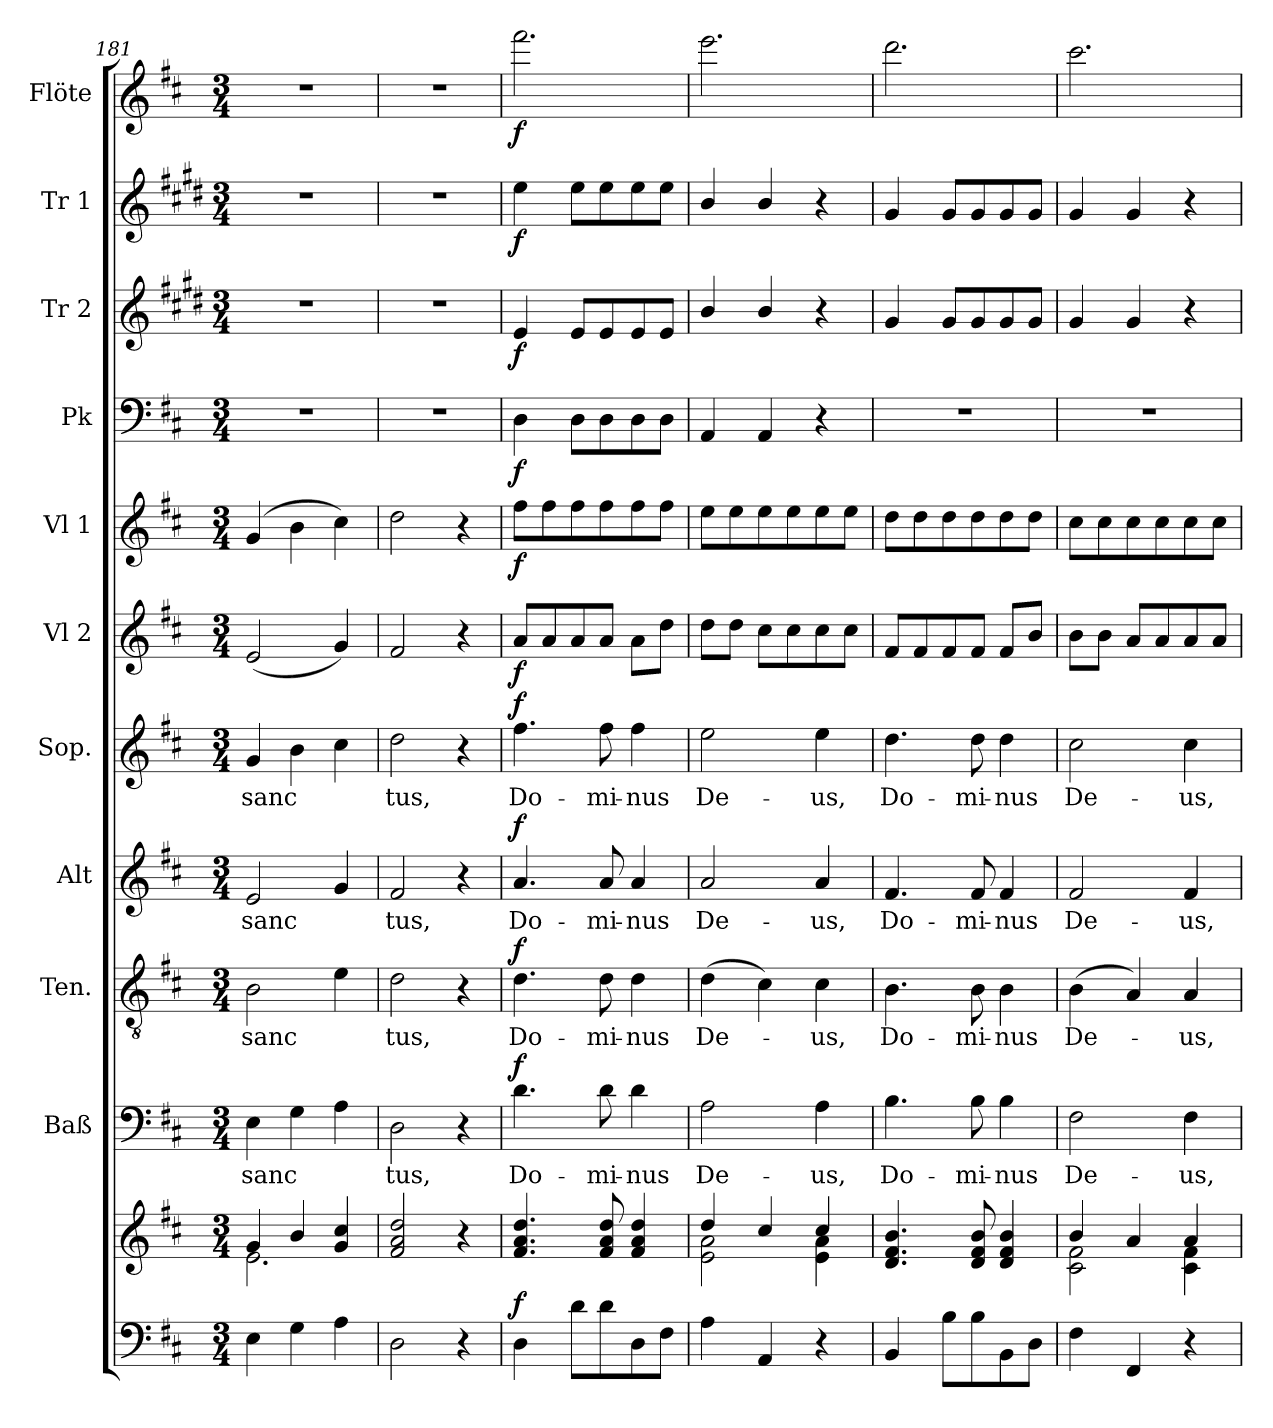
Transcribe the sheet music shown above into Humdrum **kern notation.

**kern	**kern	**dynam	**kern	**text	**dynam	**kern	**text	**dynam	**kern	**text	**dynam	**kern	**text	**dynam	**kern	**dynam	**kern	**dynam	**kern	**dynam	**kern	**dynam	**kern	**dynam	**kern	**dynam
*part11	*part11	*part11	*part10	*part10	*part10	*part9	*part9	*part9	*part8	*part8	*part8	*part7	*part7	*part7	*part6	*part6	*part5	*part5	*part4	*part4	*part3	*part3	*part2	*part2	*part1	*part1
*staff12	*staff11	*staff11/12	*staff10	*staff10	*staff10	*staff9	*staff9	*staff9	*staff8	*staff8	*staff8	*staff7	*staff7	*staff7	*staff6	*staff6	*staff5	*staff5	*staff4	*staff4	*staff3	*staff3	*staff2	*staff2	*staff1	*staff1
*	*	*	*I"Baß	*	*	*I"Ten.	*	*	*I"Alt	*	*	*I"Sop.	*	*	*I"Vl 2	*	*I"Vl 1	*	*I"Pk	*	*I"Tr 2	*	*I"Tr 1	*	*I"Flöte	*
*	*	*	*	*	*	*	*	*	*	*	*	*	*	*	*	*	*	*	*	*	*	*	*	*	*I'Fl	*
!!LO:PB:g=z
*clefF4	*clefG2	*	*clefF4	*	*	*clefGv2	*	*	*clefG2	*	*	*clefG2	*	*	*clefG2	*	*clefG2	*	*clefF4	*	*clefG2	*	*clefG2	*	*clefG2	*
*	*	*	*	*	*	*	*	*	*	*	*	*	*	*	*	*	*	*	*	*	*ITrd1c2	*	*ITrd1c2	*	*	*
*k[f#c#]	*k[f#c#]	*	*k[f#c#]	*	*	*k[f#c#]	*	*	*k[f#c#]	*	*	*k[f#c#]	*	*	*k[f#c#]	*	*k[f#c#]	*	*k[f#c#]	*	*k[f#c#]	*	*k[f#c#]	*	*k[f#c#]	*
*D:	*D:	*	*D:	*	*	*D:	*	*	*D:	*	*	*D:	*	*	*D:	*	*D:	*	*D:	*	*D:	*	*D:	*	*D:	*
*M3/4	*M3/4	*	*M3/4	*	*	*M3/4	*	*	*M3/4	*	*	*M3/4	*	*	*M3/4	*	*M3/4	*	*M3/4	*	*M3/4	*	*M3/4	*	*M3/4	*
=181	=181	=181	=181	=181	=181	=181	=181	=181	=181	=181	=181	=181	=181	=181	=181	=181	=181	=181	=181	=181	=181	=181	=181	=181	=181	=181
*	*^	*	*	*	*	*	*	*	*	*	*	*	*	*	*	*	*	*	*	*	*	*	*	*	*	*
!	!	!	!	!	!LO:LY:b	!	!	!LO:LY:b	!	!	!LO:LY:b	!	!	!LO:LY:b	!	!	!	!	!	!	!	!	!	!	!	!	!
4E\	4g/	2.e\	.	4E\	sanc	.	2B\	sanc	.	2e/	sanc	.	4g/	sanc	.	(<2e/	.	(4g/	.	2.r	.	2.r	.	2.r	.	2.r	.
4G\	4b/	.	.	4G\	.	.	.	.	.	.	.	.	4b\	.	.	.	.	4b\	.	.	.	.	.	.	.	.	.
4A\	4g/ 4cc#/	.	.	4A\	.	.	4e\	.	.	4g/	.	.	4cc#\	.	.	4g/)	.	4cc#\)	.	.	.	.	.	.	.	.	.
*	*v	*v	*	*	*	*	*	*	*	*	*	*	*	*	*	*	*	*	*	*	*	*	*	*	*	*	*
=182	=182	=182	=182	=182	=182	=182	=182	=182	=182	=182	=182	=182	=182	=182	=182	=182	=182	=182	=182	=182	=182	=182	=182	=182	=182	=182
!	!	!	!	!LO:LY:b	!	!	!LO:LY:b	!	!	!LO:LY:b	!	!	!LO:LY:b	!	!	!	!	!	!	!	!	!	!	!	!	!
2D\	2f#/ 2a/ 2dd/	.	2D\	tus,	.	2d\	tus,	.	2f#/	tus,	.	2dd\	tus,	.	2f#/	.	2dd\	.	2.r	.	2.r	.	2.r	.	2.r	.
4r	4r	.	4r	.	.	4r	.	.	4r	.	.	4r	.	.	4r	.	4r	.	.	.	.	.	.	.	.	.
=183	=183	=183	=183	=183	=183	=183	=183	=183	=183	=183	=183	=183	=183	=183	=183	=183	=183	=183	=183	=183	=183	=183	=183	=183	=183	=183
!	!	!LO:DY:a=2	!	!LO:LY:b	!LO:DY:a	!	!LO:LY:b	!LO:DY:a	!	!LO:LY:b	!LO:DY:a	!	!LO:LY:b	!LO:DY:a	!	!LO:DY:b	!	!LO:DY:b	!	!LO:DY:b	!	!LO:DY:b	!	!LO:DY:b	!	!LO:DY:b
4D\	4.f#/ 4.a/ 4.dd/	f	4.d\	Do-	f	4.d\	Do-	f	4.a/	Do-	f	4.ff#\	Do-	f	8a/L	f	8ff#\L	f	4D\	f	4d/	f	4dd\	f	2.fff#\	f
.	.	.	.	.	.	.	.	.	.	.	.	.	.	.	8a/	.	8ff#\	.	.	.	.	.	.	.	.	.
8d\L	.	.	.	.	.	.	.	.	.	.	.	.	.	.	8a/	.	8ff#\	.	8D\L	.	8d/L	.	8dd\L	.	.	.
!	!	!	!	!LO:LY:b	!	!	!LO:LY:b	!	!	!LO:LY:b	!	!	!LO:LY:b	!	!	!	!	!	!	!	!	!	!	!	!	!
8d\	8f#/ 8a/ 8dd/	.	8d\	-mi-	.	8d\	-mi-	.	8a/	-mi-	.	8ff#\	-mi-	.	8a/J	.	8ff#\	.	8D\	.	8d/	.	8dd\	.	.	.
!	!	!	!	!LO:LY:b	!	!	!LO:LY:b	!	!	!LO:LY:b	!	!	!LO:LY:b	!	!	!	!	!	!	!	!	!	!	!	!	!
8D\	4f#/ 4a/ 4dd/	.	4d\	-nus	.	4d\	-nus	.	4a/	-nus	.	4ff#\	-nus	.	8a\L	.	8ff#\	.	8D\	.	8d/	.	8dd\	.	.	.
8F#\J	.	.	.	.	.	.	.	.	.	.	.	.	.	.	8dd\J	.	8ff#\J	.	8D\J	.	8d/J	.	8dd\J	.	.	.
=184	=184	=184	=184	=184	=184	=184	=184	=184	=184	=184	=184	=184	=184	=184	=184	=184	=184	=184	=184	=184	=184	=184	=184	=184	=184	=184
*	*^	*	*	*	*	*	*	*	*	*	*	*	*	*	*	*	*	*	*	*	*	*	*	*	*	*
!	!	!	!	!	!LO:LY:b	!	!	!LO:LY:b	!	!	!LO:LY:b	!	!	!LO:LY:b	!	!	!	!	!	!	!	!	!	!	!	!	!
4A\	4dd/	2e\ 2a\	.	2A\	De-	.	(>4d\	De-	.	2a/	De-	.	2ee\	De-	.	8dd\L	.	8ee\L	.	4AA/	.	4a/	.	4a/	.	2.eee\	.
.	.	.	.	.	.	.	.	.	.	.	.	.	.	.	.	8dd\J	.	8ee\	.	.	.	.	.	.	.	.	.
4AA/	4cc#/	.	.	.	.	.	4c#\)	.	.	.	.	.	.	.	.	8cc#\L	.	8ee\	.	4AA/	.	4a/	.	4a/	.	.	.
.	.	.	.	.	.	.	.	.	.	.	.	.	.	.	.	8cc#\	.	8ee\	.	.	.	.	.	.	.	.	.
!	!	!	!	!	!LO:LY:b	!	!	!LO:LY:b	!	!	!LO:LY:b	!	!	!LO:LY:b	!	!	!	!	!	!	!	!	!	!	!	!	!
4r	4cc#/	4e\ 4a\	.	4A\	-us,	.	4c#\	-us,	.	4a/	-us,	.	4ee\	-us,	.	8cc#\	.	8ee\	.	4r	.	4r	.	4r	.	.	.
.	.	.	.	.	.	.	.	.	.	.	.	.	.	.	.	8cc#\J	.	8ee\J	.	.	.	.	.	.	.	.	.
*	*v	*v	*	*	*	*	*	*	*	*	*	*	*	*	*	*	*	*	*	*	*	*	*	*	*	*	*
=185	=185	=185	=185	=185	=185	=185	=185	=185	=185	=185	=185	=185	=185	=185	=185	=185	=185	=185	=185	=185	=185	=185	=185	=185	=185	=185
!	!	!	!	!LO:LY:b	!	!	!LO:LY:b	!	!	!LO:LY:b	!	!	!LO:LY:b	!	!	!	!	!	!	!	!	!	!	!	!	!
4BB/	4.d/ 4.f#/ 4.b/	.	4.B\	Do-	.	4.B\	Do-	.	4.f#/	Do-	.	4.dd\	Do-	.	8f#/L	.	8dd\L	.	2.r	.	4f#/	.	4f#/	.	2.ddd\	.
.	.	.	.	.	.	.	.	.	.	.	.	.	.	.	8f#/	.	8dd\	.	.	.	.	.	.	.	.	.
8B\L	.	.	.	.	.	.	.	.	.	.	.	.	.	.	8f#/	.	8dd\	.	.	.	8f#/L	.	8f#/L	.	.	.
!	!	!	!	!LO:LY:b	!	!	!LO:LY:b	!	!	!LO:LY:b	!	!	!LO:LY:b	!	!	!	!	!	!	!	!	!	!	!	!	!
8B\	8d/ 8f#/ 8b/	.	8B\	-mi-	.	8B\	-mi-	.	8f#/	-mi-	.	8dd\	-mi-	.	8f#/J	.	8dd\	.	.	.	8f#/	.	8f#/	.	.	.
!	!	!	!	!LO:LY:b	!	!	!LO:LY:b	!	!	!LO:LY:b	!	!	!LO:LY:b	!	!	!	!	!	!	!	!	!	!	!	!	!
8BB\	4d/ 4f#/ 4b/	.	4B\	-nus	.	4B\	-nus	.	4f#/	-nus	.	4dd\	-nus	.	8f#/L	.	8dd\	.	.	.	8f#/	.	8f#/	.	.	.
8D\J	.	.	.	.	.	.	.	.	.	.	.	.	.	.	8b/J	.	8dd\J	.	.	.	8f#/J	.	8f#/J	.	.	.
!!LO:PB:g=z
=186	=186	=186	=186	=186	=186	=186	=186	=186	=186	=186	=186	=186	=186	=186	=186	=186	=186	=186	=186	=186	=186	=186	=186	=186	=186	=186
*	*^	*	*	*	*	*	*	*	*	*	*	*	*	*	*	*	*	*	*	*	*	*	*	*	*	*
!	!	!	!	!	!LO:LY:b	!	!	!LO:LY:b	!	!	!LO:LY:b	!	!	!LO:LY:b	!	!	!	!	!	!	!	!	!	!	!	!	!
4F#\	4b/	2c#\ 2f#\	.	2F#\	De-	.	(>4B\	De-	.	2f#/	De-	.	2cc#\	De-	.	8b\L	.	8cc#\L	.	2.r	.	4f#/	.	4f#/	.	2.ccc#\	.
.	.	.	.	.	.	.	.	.	.	.	.	.	.	.	.	8b\J	.	8cc#\	.	.	.	.	.	.	.	.	.
4FF#/	4a/	.	.	.	.	.	4A/)	.	.	.	.	.	.	.	.	8a/L	.	8cc#\	.	.	.	4f#/	.	4f#/	.	.	.
.	.	.	.	.	.	.	.	.	.	.	.	.	.	.	.	8a/	.	8cc#\	.	.	.	.	.	.	.	.	.
!	!	!	!	!	!LO:LY:b	!	!	!LO:LY:b	!	!	!LO:LY:b	!	!	!LO:LY:b	!	!	!	!	!	!	!	!	!	!	!	!	!
4r	4a/	4c#\ 4f#\	.	4F#\	-us,	.	4A/	-us,	.	4f#/	-us,	.	4cc#\	-us,	.	8a/	.	8cc#\	.	.	.	4r	.	4r	.	.	.
.	.	.	.	.	.	.	.	.	.	.	.	.	.	.	.	8a/J	.	8cc#\J	.	.	.	.	.	.	.	.	.
*	*v	*v	*	*	*	*	*	*	*	*	*	*	*	*	*	*	*	*	*	*	*	*	*	*	*	*	*
=	=	=	=	=	=	=	=	=	=	=	=	=	=	=	=	=	=	=	=	=	=	=	=	=	=	=
*-	*-	*-	*-	*-	*-	*-	*-	*-	*-	*-	*-	*-	*-	*-	*-	*-	*-	*-	*-	*-	*-	*-	*-	*-	*-	*-
